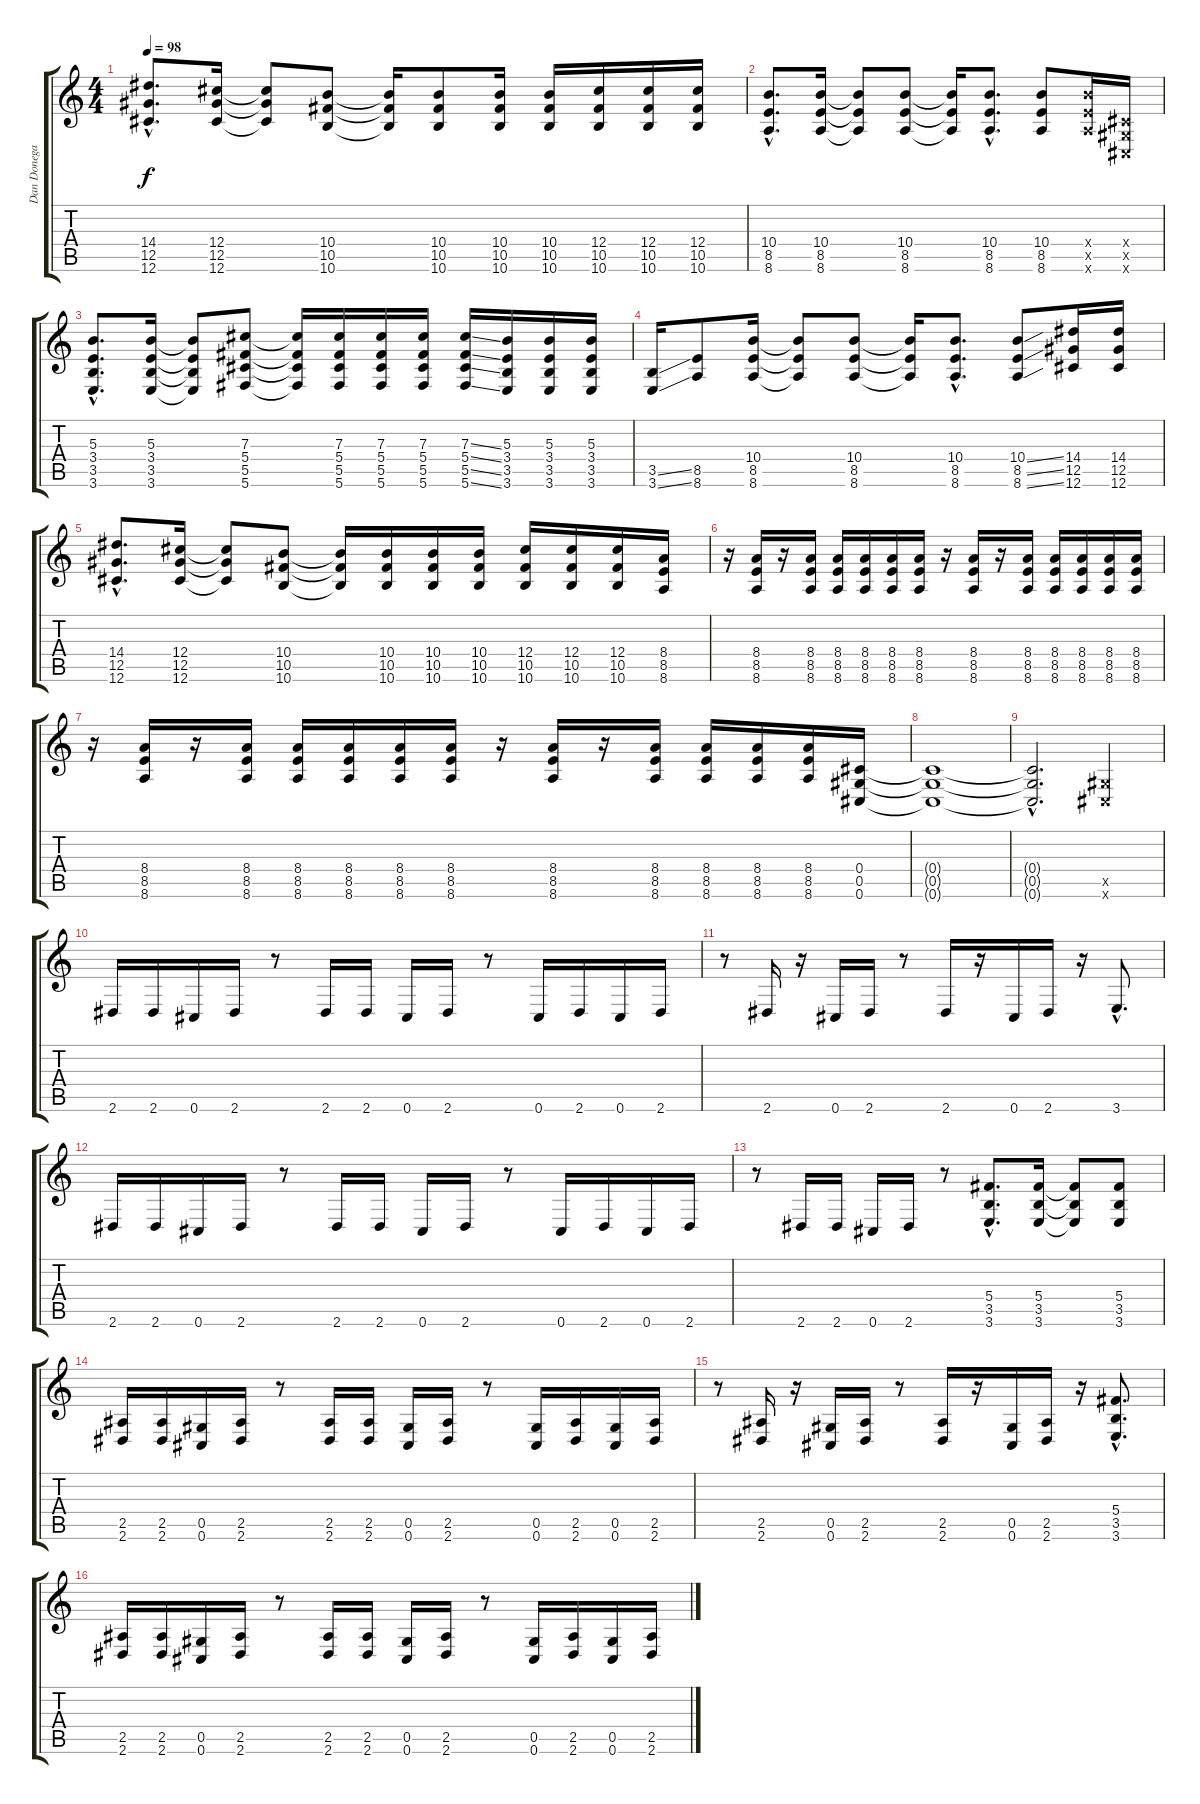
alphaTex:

\track ("Dan Donegan-Doubled" "Dan Donega") {instrument overdrivenguitar}
\staff {score tabs}
\tuning (Eb4 Bb3 Gb3 Db3 Ab2 Db2) {hide}
\ts (4 4)
\tempo 98
\clef g2
\ks c
(14.4{hac} 12.5{hac} 12.6{hac}).8{d dy f} (12.4 12.5 12.6).16 (12.4{t} 12.5{t} 12.6{t}).8 (10.4 10.5 10.6).8 (10.4{t} 10.5{t} 10.6{t}).16 (10.4 10.5 10.6).8 (10.4 10.5 10.6).16 (10.4 10.5 10.6).16 (12.4 10.5 10.6).16 (12.4 10.5 10.6).16 (12.4 10.5 10.6).16 |
(10.4{hac} 8.5{hac} 8.6{hac}).8{d} (10.4 8.5 8.6).16 (10.4{t} 8.5{t} 8.6{t}).8 (10.4 8.5 8.6).8 (10.4{t} 8.5{t} 8.6{t}).16 (10.4{hac} 8.5{hac} 8.6{hac}).8{d} (10.4 8.5 8.6).8 (10.4{x} 8.5{x} 8.6{x}).16 (0.4{x} 0.5{x} 0.6{x}).16 |
(5.3{hac} 3.4{hac} 3.5{hac} 3.6{hac}).8{d} (5.3 3.4 3.5 3.6).16 (5.3{t} 3.4{t} 3.5{t} 3.6{t}).8 (7.3 5.4 5.5 5.6).8 (7.3{t} 5.4{t} 5.5{t} 5.6{t}).16 (7.3 5.4 5.5 5.6).16 (7.3 5.4 5.5 5.6).16 (7.3 5.4 5.5 5.6).16 (7.3{ss} 5.4{ss} 5.5{ss} 5.6{ss}).16 (5.3 3.4 3.5 3.6).16 (5.3 3.4 3.5 3.6).16 (5.3 3.4 3.5 3.6).16 |
(3.5{ss} 3.6{ss}).16 (8.5 8.6).8 (10.4 8.5 8.6).16 (10.4{t} 8.5{t} 8.6{t}).8 (10.4 8.5 8.6).8 (10.4{t} 8.5{t} 8.6{t}).16 (10.4{hac} 8.5{hac} 8.6{hac}).8{d} (10.4{ss} 8.5{ss} 8.6{ss}).8 (14.4 12.5 12.6).16 (14.4 12.5 12.6).16 |
(14.4{hac} 12.5{hac} 12.6{hac}).8{d} (12.4 12.5 12.6).16 (12.4{t} 12.5{t} 12.6{t}).8 (10.4 10.5 10.6).8 (10.4{t} 10.5{t} 10.6{t}).16 (10.4 10.5 10.6).16 (10.4 10.5 10.6).16 (10.4 10.5 10.6).16 (12.4 10.5 10.6).16 (12.4 10.5 10.6).16 (12.4 10.5 10.6).16 (8.4 8.5 8.6).16 |
r.16 (8.4 8.5 8.6).16 r.16 (8.4 8.5 8.6).16 (8.4 8.5 8.6).16 (8.4 8.5 8.6).16 (8.4 8.5 8.6).16 (8.4 8.5 8.6).16 r.16 (8.4 8.5 8.6).16 r.16 (8.4 8.5 8.6).16 (8.4 8.5 8.6).16 (8.4 8.5 8.6).16 (8.4 8.5 8.6).16 (8.4 8.5 8.6).16 |
r.16 (8.4 8.5 8.6).16 r.16 (8.4 8.5 8.6).16 (8.4 8.5 8.6).16 (8.4 8.5 8.6).16 (8.4 8.5 8.6).16 (8.4 8.5 8.6).16 r.16 (8.4 8.5 8.6).16 r.16 (8.4 8.5 8.6).16 (8.4 8.5 8.6).16 (8.4 8.5 8.6).16 (8.4 8.5 8.6).16 (0.4 0.5 0.6).16 |
(0.4{t} 0.5{t} 0.6{t}).1 |
(0.4{hac t} 0.5{hac t} 0.6{hac t}).2{d} (0.5{x} 0.6{x}).4 |
2.6.16 2.6.16 0.6.16 2.6.16 r.8 2.6.16 2.6.16 0.6.16 2.6.16 r.8 0.6.16 2.6.16 0.6.16 2.6.16 |
r.8 2.6.16 r.16 0.6.16 2.6.16 r.8 2.6.16 r.16 0.6.16 2.6.16 r.16 3.6{hac}.8{d} |
2.6.16 2.6.16 0.6.16 2.6.16 r.8 2.6.16 2.6.16 0.6.16 2.6.16 r.8 0.6.16 2.6.16 0.6.16 2.6.16 |
r.8 2.6.16 2.6.16 0.6.16 2.6.16 r.8 (5.4{hac} 3.5{hac} 3.6{hac}).8{d} (5.4 3.5 3.6).16 (5.4{t} 3.5{t} 3.6{t}).8 (5.4 3.5 3.6).8 |
(2.5 2.6).16 (2.5 2.6).16 (0.5 0.6).16 (2.5 2.6).16 r.8 (2.5 2.6).16 (2.5 2.6).16 (0.5 0.6).16 (2.5 2.6).16 r.8 (0.5 0.6).16 (2.5 2.6).16 (0.5 0.6).16 (2.5 2.6).16 |
r.8 (2.5 2.6).16 r.16 (0.5 0.6).16 (2.5 2.6).16 r.8 (2.5 2.6).16 r.16 (0.5 0.6).16 (2.5 2.6).16 r.16 (5.4{hac} 3.5{hac} 3.6{hac}).8{d} |
(2.5 2.6).16 (2.5 2.6).16 (0.5 0.6).16 (2.5 2.6).16 r.8 (2.5 2.6).16 (2.5 2.6).16 (0.5 0.6).16 (2.5 2.6).16 r.8 (0.5 0.6).16 (2.5 2.6).16 (0.5 0.6).16 (2.5 2.6).16
